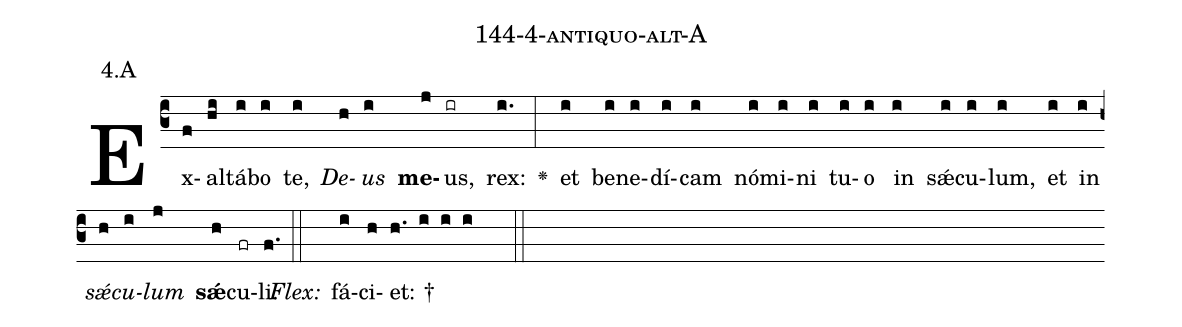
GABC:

name: 144-4-antiquo-alt-A;
annotation: 4.A;
%%
(c3)Ex(f)al(hi)tá(i)bo(i) te,(i) <i>De</i>(h)<i>us</i>(i) <b>me</b>(j)us,(ir) rex:(i.) <v>\greheightstar</v>(:) et(i) be(i)ne(i)dí(i)cam(i) nó(i)mi(i)ni(i) tu(i)o(i) in(i) sǽ(i)cu(i)lum,(i) et(i) in(i) <i>sǽ</i>(h)<i>cu</i>(i)<i>lum</i>(j) <b>sǽ</b>(h)cu(fr)li.(f.) (::)
<i>Flex:</i>()  fá(i)ci(h)et: †(h. i i i  ::)

%E(i) u(h) o(i) u(j) a(h) e.(f.) (::)
